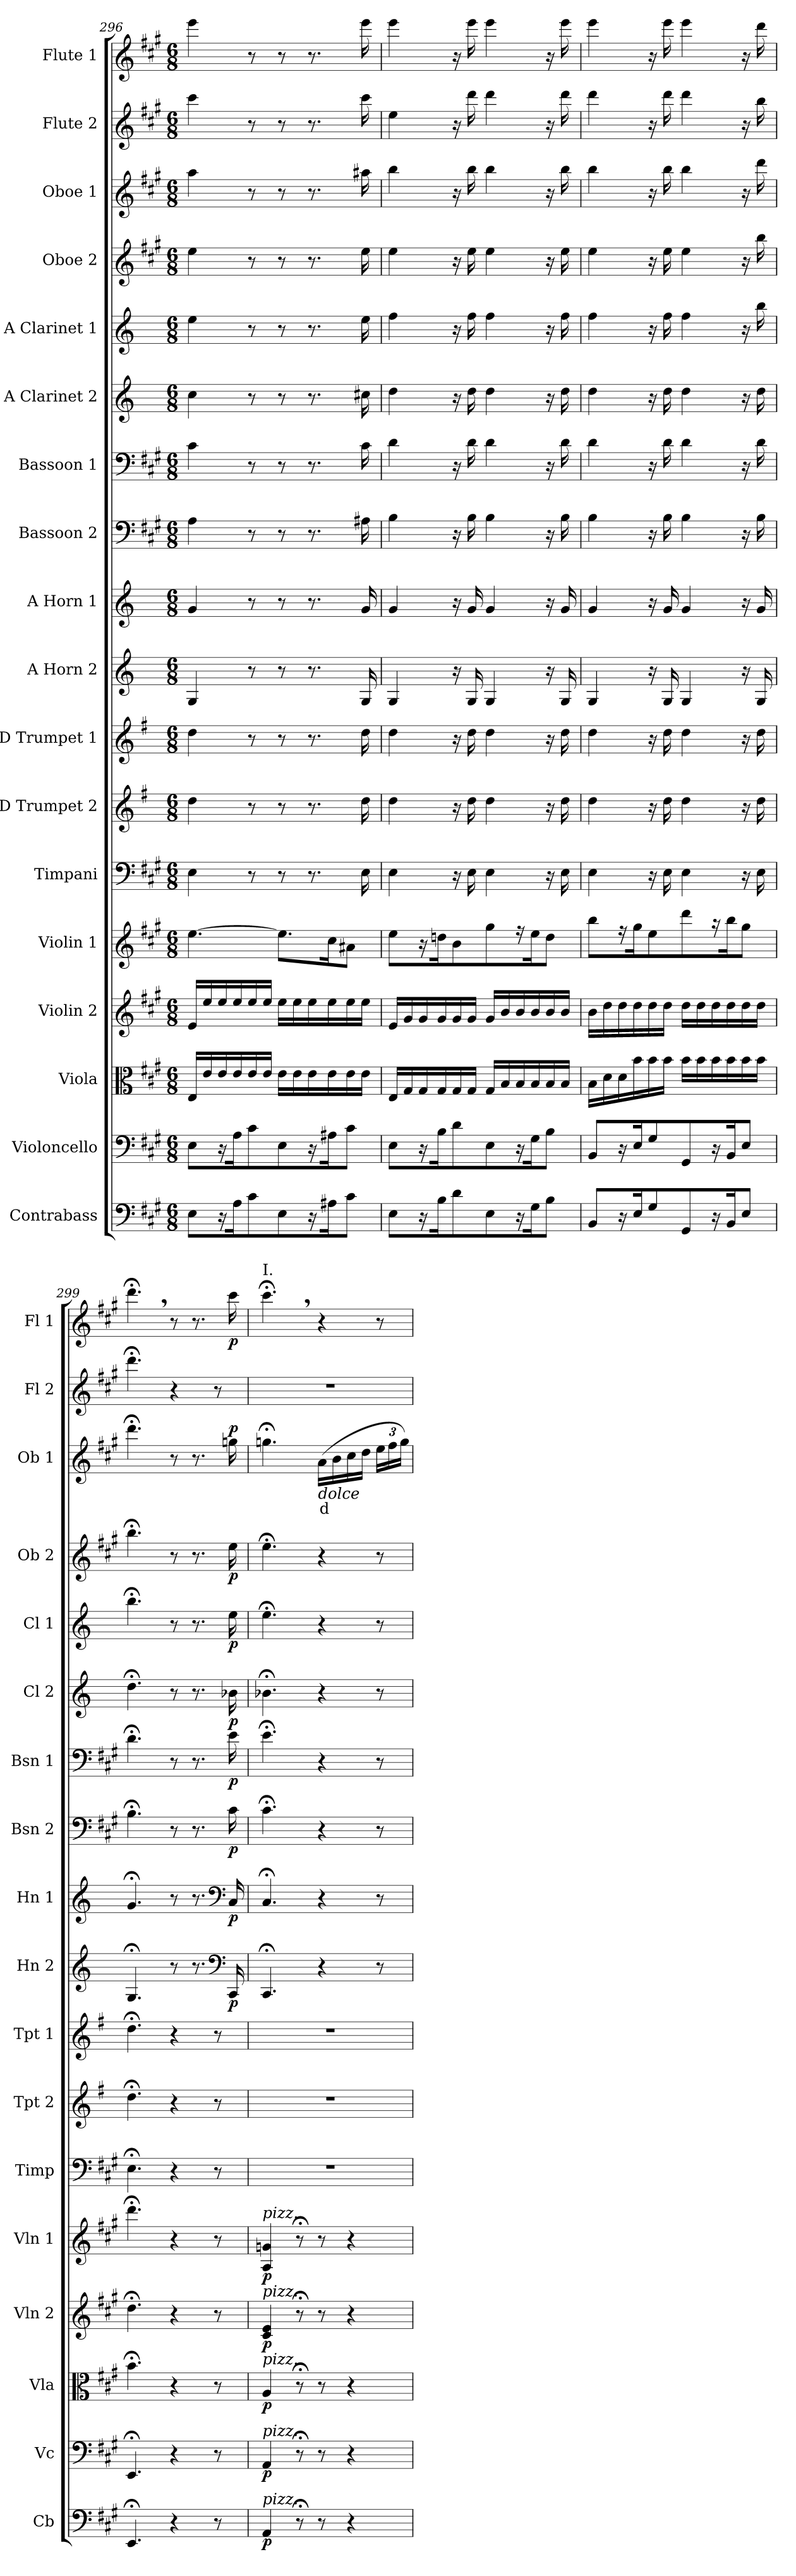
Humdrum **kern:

**kern	**dynam	**kern	**dynam	**kern	**dynam	**kern	**dynam	**kern	**dynam	**kern	**kern	**kern	**kern	**dynam	**kern	**dynam	**kern	**dynam	**kern	**dynam	**kern	**dynam	**kern	**dynam	**kern	**dynam	**kern	**text	**dynam	**kern	**kern	**dynam
*part18	*part18	*part17	*part17	*part16	*part16	*part15	*part15	*part14	*part14	*part13	*part12	*part11	*part10	*part10	*part9	*part9	*part8	*part8	*part7	*part7	*part6	*part6	*part5	*part5	*part4	*part4	*part3	*part3	*part3	*part2	*part1	*part1
*staff18	*staff18	*staff17	*staff17	*staff16	*staff16	*staff15	*staff15	*staff14	*staff14	*staff13	*staff12	*staff11	*staff10	*staff10	*staff9	*staff9	*staff8	*staff8	*staff7	*staff7	*staff6	*staff6	*staff5	*staff5	*staff4	*staff4	*staff3	*staff3	*staff3	*staff2	*staff1	*staff1
*I"Contrabass	*	*I"Violoncello	*	*I"Viola	*	*I"Violin 2	*	*I"Violin 1	*	*I"Timpani	*I"D Trumpet 2	*I"D Trumpet 1	*I"A Horn 2	*	*I"A Horn 1	*	*I"Bassoon 2	*	*I"Bassoon 1	*	*I"A Clarinet 2	*	*I"A Clarinet 1	*	*I"Oboe 2	*	*I"Oboe 1	*	*	*I"Flute 2	*I"Flute 1	*
*I'Cb	*	*I'Vc	*	*I'Vla	*	*I'Vln 2	*	*I'Vln 1	*	*I'Timp	*I'Tpt 2	*I'Tpt 1	*I'Hn 2	*	*I'Hn 1	*	*I'Bsn 2	*	*I'Bsn 1	*	*I'Cl 2	*	*I'Cl 1	*	*I'Ob 2	*	*I'Ob 1	*	*	*I'Fl 2	*I'Fl 1	*
*clefF4	*	*clefF4	*	*clefC3	*	*clefG2	*	*clefG2	*	*clefF4	*clefG2	*clefG2	*clefG2	*	*clefG2	*	*clefF4	*	*clefF4	*	*clefG2	*	*clefG2	*	*clefG2	*	*clefG2	*	*	*clefG2	*clefG2	*
*ITrd7c12	*	*	*	*	*	*	*	*	*	*	*ITrd-1c-2	*ITrd-1c-2	*ITrd2c3	*	*ITrd2c3	*	*	*	*	*	*ITrd2c3	*	*ITrd2c3	*	*	*	*	*	*	*	*	*
*k[f#c#g#]	*	*k[f#c#g#]	*	*k[f#c#g#]	*	*k[f#c#g#]	*	*k[f#c#g#]	*	*k[f#c#g#]	*k[f#c#g#]	*k[f#c#g#]	*k[f#c#g#]	*	*k[f#c#g#]	*	*k[f#c#g#]	*	*k[f#c#g#]	*	*k[f#c#g#]	*	*k[f#c#g#]	*	*k[f#c#g#]	*	*k[f#c#g#]	*	*	*k[f#c#g#]	*k[f#c#g#]	*
*M6/8	*	*M6/8	*	*M6/8	*	*M6/8	*	*M6/8	*	*M6/8	*M6/8	*M6/8	*M6/8	*	*M6/8	*	*M6/8	*	*M6/8	*	*M6/8	*	*M6/8	*	*M6/8	*	*M6/8	*	*	*M6/8	*M6/8	*
=296	=296	=296	=296	=296	=296	=296	=296	=296	=296	=296	=296	=296	=296	=296	=296	=296	=296	=296	=296	=296	=296	=296	=296	=296	=296	=296	=296	=296	=296	=296	=296	=296
8EE\L	.	8E\L	.	16E/LL	.	16e/LL	.	[4.ee\	.	4E\	4ee\	4ee\	4E/	.	4e/	.	4A\	.	4c#\	.	4a\	.	4cc#\	.	4ee\	.	4aa\	.	.	4ccc#\	4eee\	.
.	.	.	.	16e/	.	16ee/	.	.	.	.	.	.	.	.	.	.	.	.	.	.	.	.	.	.	.	.	.	.	.	.	.	.
16r	.	16r	.	16e/	.	16ee/	.	.	.	.	.	.	.	.	.	.	.	.	.	.	.	.	.	.	.	.	.	.	.	.	.	.
16AA\J	.	16A\J	.	16e/	.	16ee/	.	.	.	.	.	.	.	.	.	.	.	.	.	.	.	.	.	.	.	.	.	.	.	.	.	.
8C#\J	.	8c#\J	.	16e/	.	16ee/	.	.	.	8r	8r	8r	8r	.	8r	.	8r	.	8r	.	8r	.	8r	.	8r	.	8r	.	.	8r	8r	.
.	.	.	.	16e/JJ	.	16ee/JJ	.	.	.	.	.	.	.	.	.	.	.	.	.	.	.	.	.	.	.	.	.	.	.	.	.	.
8EE\L	.	8E\L	.	16e\LL	.	16ee\LL	.	8.ee\L]	.	8r	8r	8r	8r	.	8r	.	8r	.	8r	.	8r	.	8r	.	8r	.	8r	.	.	8r	8r	.
.	.	.	.	16e\	.	16ee\	.	.	.	.	.	.	.	.	.	.	.	.	.	.	.	.	.	.	.	.	.	.	.	.	.	.
16r	.	16r	.	16e\	.	16ee\	.	.	.	8.r	8.r	8.r	8.r	.	8.r	.	8.r	.	8.r	.	8.r	.	8.r	.	8.r	.	8.r	.	.	8.r	8.r	.
16AA#X\J	.	16A#X\J	.	16e\	.	16ee\	.	16cc#\K	.	.	.	.	.	.	.	.	.	.	.	.	.	.	.	.	.	.	.	.	.	.	.	.
8C#\J	.	8c#\J	.	16e\	.	16ee\	.	8a#X\J	.	.	.	.	.	.	.	.	.	.	.	.	.	.	.	.	.	.	.	.	.	.	.	.
.	.	.	.	16e\JJ	.	16ee\JJ	.	.	.	16E\	16ee\	16ee\	16E/	.	16e/	.	16A#X\	.	16c#\	.	16a#X\	.	16cc#\	.	16ee\	.	16aa#X\	.	.	16ccc#\	16eee\	.
=297	=297	=297	=297	=297	=297	=297	=297	=297	=297	=297	=297	=297	=297	=297	=297	=297	=297	=297	=297	=297	=297	=297	=297	=297	=297	=297	=297	=297	=297	=297	=297	=297
8EE\L	.	8E\L	.	16E/LL	.	16e/LL	.	8ee\L	.	4E\	4ee\	4ee\	4E/	.	4e/	.	4B\	.	4d\	.	4b\	.	4dd\	.	4ee\	.	4bb\	.	.	4ee\	4eee\	.
.	.	.	.	16G#/	.	16g#/	.	.	.	.	.	.	.	.	.	.	.	.	.	.	.	.	.	.	.	.	.	.	.	.	.	.
16r	.	16r	.	16G#/	.	16g#/	.	16r	.	.	.	.	.	.	.	.	.	.	.	.	.	.	.	.	.	.	.	.	.	.	.	.
16BB\J	.	16B\J	.	16G#/	.	16g#/	.	16ddn\J	.	.	.	.	.	.	.	.	.	.	.	.	.	.	.	.	.	.	.	.	.	.	.	.
8D\J	.	8d\J	.	16G#/	.	16g#/	.	8b\J	.	16r	16r	16r	16r	.	16r	.	16r	.	16r	.	16r	.	16r	.	16r	.	16r	.	.	16r	16r	.
.	.	.	.	16G#/JJ	.	16g#/JJ	.	.	.	16E\	16ee\	16ee\	16E/	.	16e/	.	16B\	.	16d\	.	16b\	.	16dd\	.	16ee\	.	16bb\	.	.	16ddd\	16eee\	.
8EE\L	.	8E\L	.	16G#/LL	.	16g#/LL	.	8gg#\L	.	4E\	4ee\	4ee\	4E/	.	4e/	.	4B\	.	4d\	.	4b\	.	4dd\	.	4ee\	.	4bb\	.	.	4ddd\	4eee\	.
.	.	.	.	16B/	.	16b/	.	.	.	.	.	.	.	.	.	.	.	.	.	.	.	.	.	.	.	.	.	.	.	.	.	.
16r	.	16r	.	16B/	.	16b/	.	16r	.	.	.	.	.	.	.	.	.	.	.	.	.	.	.	.	.	.	.	.	.	.	.	.
16GG#\J	.	16G#\J	.	16B/	.	16b/	.	16ee\J	.	.	.	.	.	.	.	.	.	.	.	.	.	.	.	.	.	.	.	.	.	.	.	.
8BB\J	.	8B\J	.	16B/	.	16b/	.	8dd\J	.	16r	16r	16r	16r	.	16r	.	16r	.	16r	.	16r	.	16r	.	16r	.	16r	.	.	16r	16r	.
.	.	.	.	16B/JJ	.	16b/JJ	.	.	.	16E\	16ee\	16ee\	16E/	.	16e/	.	16B\	.	16d\	.	16b\	.	16dd\	.	16ee\	.	16bb\	.	.	16ddd\	16eee\	.
=298	=298	=298	=298	=298	=298	=298	=298	=298	=298	=298	=298	=298	=298	=298	=298	=298	=298	=298	=298	=298	=298	=298	=298	=298	=298	=298	=298	=298	=298	=298	=298	=298
8BBB\L	.	8BB\L	.	16B\LL	.	16b\LL	.	8bb\L	.	4E\	4ee\	4ee\	4E/	.	4e/	.	4B\	.	4d\	.	4b\	.	4dd\	.	4ee\	.	4bb\	.	.	4ddd\	4eee\	.
.	.	.	.	16d\	.	16dd\	.	.	.	.	.	.	.	.	.	.	.	.	.	.	.	.	.	.	.	.	.	.	.	.	.	.
16r	.	16r	.	16d\	.	16dd\	.	16r	.	.	.	.	.	.	.	.	.	.	.	.	.	.	.	.	.	.	.	.	.	.	.	.
16EE\J	.	16E\J	.	16b\	.	16dd\	.	16gg#\J	.	.	.	.	.	.	.	.	.	.	.	.	.	.	.	.	.	.	.	.	.	.	.	.
8GG#\J	.	8G#\J	.	16b\	.	16dd\	.	8ee\J	.	16r	16r	16r	16r	.	16r	.	16r	.	16r	.	16r	.	16r	.	16r	.	16r	.	.	16r	16r	.
.	.	.	.	16b\JJ	.	16dd\JJ	.	.	.	16E\	16ee\	16ee\	16E/	.	16e/	.	16B\	.	16d\	.	16b\	.	16dd\	.	16ee\	.	16bb\	.	.	16ddd\	16eee\	.
8GGG#/L	.	8GG#/L	.	16b\LL	.	16dd\LL	.	8ddd\L	.	4E\	4ee\	4ee\	4E/	.	4e/	.	4B\	.	4d\	.	4b\	.	4dd\	.	4ee\	.	4bb\	.	.	4ddd\	4eee\	.
.	.	.	.	16b\	.	16dd\	.	.	.	.	.	.	.	.	.	.	.	.	.	.	.	.	.	.	.	.	.	.	.	.	.	.
16r	.	16r	.	16b\	.	16dd\	.	16r	.	.	.	.	.	.	.	.	.	.	.	.	.	.	.	.	.	.	.	.	.	.	.	.
16BBB/J	.	16BB/J	.	16b\	.	16dd\	.	16bb\J	.	.	.	.	.	.	.	.	.	.	.	.	.	.	.	.	.	.	.	.	.	.	.	.
8EE/J	.	8E/J	.	16b\	.	16dd\	.	8gg#\J	.	16r	16r	16r	16r	.	16r	.	16r	.	16r	.	16r	.	16r	.	16r	.	16r	.	.	16r	16r	.
.	.	.	.	16b\JJ	.	16dd\JJ	.	.	.	16E\	16ee\	16ee\	16E/	.	16e/	.	16B\	.	16d\	.	16b\	.	16gg#\	.	16bb\	.	16ddd\	.	.	16bb\	16ddd\	.
=299	=299	=299	=299	=299	=299	=299	=299	=299	=299	=299	=299	=299	=299	=299	=299	=299	=299	=299	=299	=299	=299	=299	=299	=299	=299	=299	=299	=299	=299	=299	=299	=299
4.EEE;</	.	4.EE;</	.	4.b;<\	.	4.dd;<\	.	4.ddd;<\	.	4.E;<\	4.ee;<\	4.ee;<\	4.E;</	.	4.e;</	.	4.B;<\	.	4.d;<\	.	4.b;<\	.	4.gg#;<\	.	4.bb;<\	.	4.ddd;<\	.	.	4.ddd;<\	4.ddd;<,\	.
4r	.	4r	.	4r	.	4r	.	4r	.	4r	4r	4r	8r	.	8r	.	8r	.	8r	.	8r	.	8r	.	8r	.	8r	.	.	4r	8r	.
.	.	.	.	.	.	.	.	.	.	.	.	.	8.r	.	8.r	.	8.r	.	8.r	.	8.r	.	8.r	.	8.r	.	8.r	.	.	.	8.r	.
8r	.	8r	.	8r	.	8r	.	8r	.	8r	8r	8r	.	.	.	.	.	.	.	.	.	.	.	.	.	.	.	.	.	8r	.	.
*	*	*	*	*	*	*	*	*	*	*	*	*	*clefF4	*	*clefF4	*	*	*	*	*	*	*	*	*	*	*	*	*	*	*	*	*
!	!	!	!	!	!	!	!	!	!	!	!	!	!	!LO:DY:b	!	!LO:DY:b	!	!LO:DY:b	!	!LO:DY:b	!	!LO:DY:b	!	!LO:DY:b	!	!LO:DY:b	!	!	!LO:DY:b	!	!	!LO:DY:b
.	.	.	.	.	.	.	.	.	.	.	.	.	16AAA/	p	16AA/	p	16c#\	p	16e\	p	16gn\	p	16cc#\	p	16ee\	p	16ggn\	.	p	.	16ccc#\	p
=300	=300	=300	=300	=300	=300	=300	=300	=300	=300	=300	=300	=300	=300	=300	=300	=300	=300	=300	=300	=300	=300	=300	=300	=300	=300	=300	=300	=300	=300	=300	=300	=300
!	!	!	!	!	!	!	!	!	!	!	!	!	!	!	!	!	!	!	!	!	!	!	!	!	!	!	!	!	!	!	!LO:TX:a:t=I.	!
!	!	!	!	!	!	!	!	!LO:TX:a:i:t=pizz.	!	!	!	!	!	!	!	!	!	!	!	!	!	!	!	!	!	!	!	!	!	!	!	!
!	!	!	!	!	!	!LO:TX:a:i:t=pizz.	!	!	!	!	!	!	!	!	!	!	!	!	!	!	!	!	!	!	!	!	!	!	!	!	!	!
!	!	!	!	!LO:TX:a:i:t=pizz.	!	!	!	!	!	!	!	!	!	!	!	!	!	!	!	!	!	!	!	!	!	!	!	!	!	!	!	!
!	!	!LO:TX:a:i:t=pizz.	!	!	!	!	!	!	!	!	!	!	!	!	!	!	!	!	!	!	!	!	!	!	!	!	!	!	!	!	!	!
!LO:TX:a:i:t=pizz.	!	!	!	!	!	!	!	!	!	!	!	!	!	!	!	!	!	!	!	!	!	!	!	!	!	!	!	!	!	!	!	!
!	!LO:DY:b	!	!LO:DY:b	!	!LO:DY:b	!	!LO:DY:b	!	!LO:DY:b	!	!	!	!	!	!	!	!	!	!	!	!	!	!	!	!	!	!	!	!	!	!	!
4AAA/	p	4AA/	p	4A/	p	4c#/ 4e/	p	4A/ 4gn/	p	2.r	2.r	2.r	4.AAA;</	.	4.AA;</	.	4.c#;<\	.	4.e;<\	.	4.gn;<\	.	4.cc#;<\	.	4.ee;<\	.	4.ggn;<\	.	.	2.r	4.ccc#;<,\	.
8r;<	.	8r;<	.	8r;<	.	8r;<	.	8r;<	.	.	.	.	.	.	.	.	.	.	.	.	.	.	.	.	.	.	.	.	.	.	.	.
!	!	!	!	!	!	!	!	!	!	!	!	!	!	!	!	!	!	!	!	!	!	!	!	!	!	!	!LO:TX:b:i:t=dolce	!	!	!	!	!
!	!	!	!	!	!	!	!	!	!	!	!	!	!	!	!	!	!	!	!	!	!	!	!	!	!	!	!	!LO:LY:b:color=#FF0000	!	!	!	!
8r	.	8r	.	8r	.	8r	.	8r	.	.	.	.	4r	.	4r	.	4r	.	4r	.	4r	.	4r	.	4r	.	(16a\LL	d	.	.	4r	.
.	.	.	.	.	.	.	.	.	.	.	.	.	.	.	.	.	.	.	.	.	.	.	.	.	.	.	16b\	.	.	.	.	.
4r	.	4r	.	4r	.	4r	.	4r	.	.	.	.	.	.	.	.	.	.	.	.	.	.	.	.	.	.	16cc#\	.	.	.	.	.
.	.	.	.	.	.	.	.	.	.	.	.	.	.	.	.	.	.	.	.	.	.	.	.	.	.	.	16dd\JJ	.	.	.	.	.
*	*	*	*	*	*	*	*	*	*	*	*	*	*	*	*	*	*	*	*	*	*	*	*	*	*	*	*Xbrackettup	*	*	*	*	*
.	.	.	.	.	.	.	.	.	.	.	.	.	8r	.	8r	.	8r	.	8r	.	8r	.	8r	.	8r	.	24ee\LL	.	.	.	8r	.
.	.	.	.	.	.	.	.	.	.	.	.	.	.	.	.	.	.	.	.	.	.	.	.	.	.	.	24ff#\	.	.	.	.	.
.	.	.	.	.	.	.	.	.	.	.	.	.	.	.	.	.	.	.	.	.	.	.	.	.	.	.	24gg\JJ)	.	.	.	.	.
=	=	=	=	=	=	=	=	=	=	=	=	=	=	=	=	=	=	=	=	=	=	=	=	=	=	=	=	=	=	=	=	=
*-	*-	*-	*-	*-	*-	*-	*-	*-	*-	*-	*-	*-	*-	*-	*-	*-	*-	*-	*-	*-	*-	*-	*-	*-	*-	*-	*-	*-	*-	*-	*-	*-
